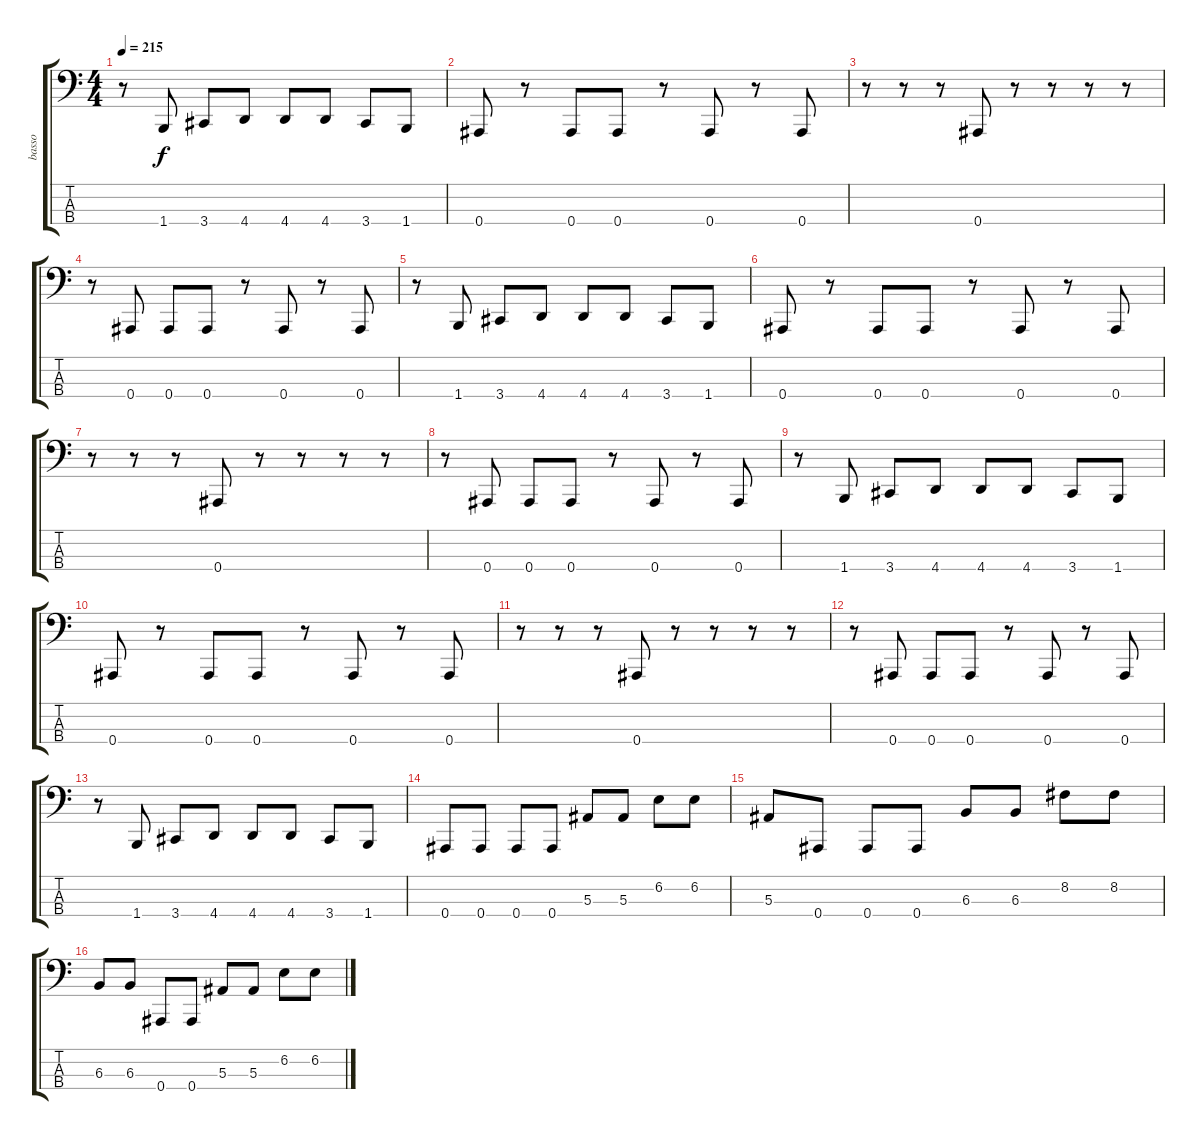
\track ("basso" "basso") {instrument electricbasspick}
\staff {score tabs}
\tuning (Eb2 Bb1 F1 Bb0) {hide}
\ts (4 4)
\tempo 215
\clef f4
\ks c
r.8{dy f} 1.4.8 3.4.8 4.4.8 4.4.8 4.4.8 3.4.8 1.4.8 |
0.4.8 r.8 0.4.8 0.4.8 r.8 0.4.8 r.8 0.4.8 |
r.8 r.8 r.8 0.4.8 r.8 r.8 r.8 r.8 |
r.8 0.4.8 0.4.8 0.4.8 r.8 0.4.8 r.8 0.4.8 |
r.8 1.4.8 3.4.8 4.4.8 4.4.8 4.4.8 3.4.8 1.4.8 |
0.4.8 r.8 0.4.8 0.4.8 r.8 0.4.8 r.8 0.4.8 |
r.8 r.8 r.8 0.4.8 r.8 r.8 r.8 r.8 |
r.8 0.4.8 0.4.8 0.4.8 r.8 0.4.8 r.8 0.4.8 |
r.8 1.4.8 3.4.8 4.4.8 4.4.8 4.4.8 3.4.8 1.4.8 |
0.4.8 r.8 0.4.8 0.4.8 r.8 0.4.8 r.8 0.4.8 |
r.8 r.8 r.8 0.4.8 r.8 r.8 r.8 r.8 |
r.8 0.4.8 0.4.8 0.4.8 r.8 0.4.8 r.8 0.4.8 |
r.8 1.4.8 3.4.8 4.4.8 4.4.8 4.4.8 3.4.8 1.4.8 |
0.4.8 0.4.8 0.4.8 0.4.8 5.3.8 5.3.8 6.2.8 6.2.8 |
5.3.8 0.4.8 0.4.8 0.4.8 6.3.8 6.3.8 8.2.8 8.2.8 |
6.3.8 6.3.8 0.4.8 0.4.8 5.3.8 5.3.8 6.2.8 6.2.8
